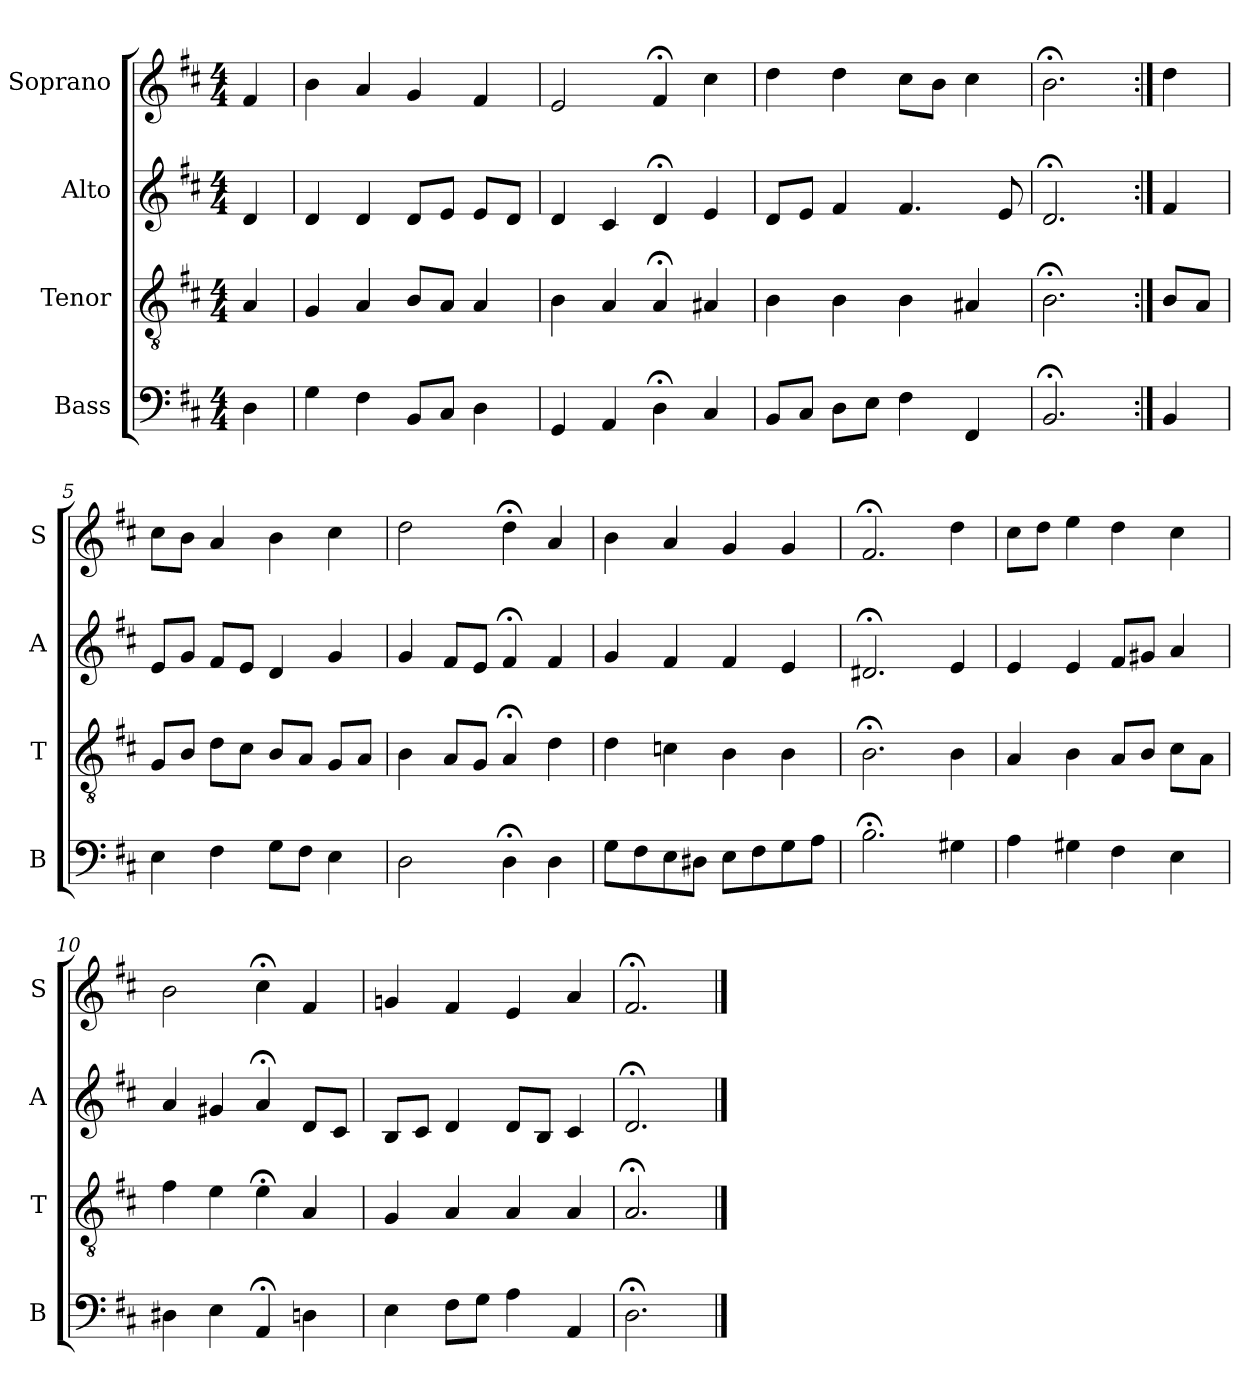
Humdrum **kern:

**kern	**kern	**kern	**kern
*part4	*part3	*part2	*part1
*staff4	*staff3	*staff2	*staff1
*I"Bass	*I"Tenor	*I"Alto	*I"Soprano
*I'B	*I'T	*I'A	*I'S
*clefF4	*clefGv2	*clefG2	*clefG2
*k[f#c#]	*k[f#c#]	*k[f#c#]	*k[f#c#]
*D:	*D:	*D:	*D:
*M4/4	*M4/4	*M4/4	*M4/4
*MM100	*MM100	*MM100	*MM100
=	=	=	=
4D	4A	4d	4f#
=1	=1	=1	=1
4G	4G	4d	4b
4F#	4A	4d	4a
8BBL	8BL	8dL	4g
8C#J	8AJ	8eJ	.
4D	4A	8eL	4f#
.	.	8dJ	.
=2	=2	=2	=2
4GG	4B	4d	2e
4AA	4A	4c#	.
4D;<	4A;<	4d;<	4f#;<
4C#	4A#X	4e	4cc#
=3	=3	=3	=3
8BBL	4B	8dL	4dd
8C#J	.	8eJ	.
8DL	4B	4f#	4dd
8EJ	.	.	.
4F#	4B	4.f#	8cc#L
.	.	.	8bJ
4FF#	4A#X	.	4cc#
.	.	8e	.
=4	=4	=4	=4
2.BB;<	2.B;<	2.d;<	2.b;<
=:|!	=:|!	=:|!	=:|!
4BB	8BL	4f#	4dd
.	8AJ	.	.
=5	=5	=5	=5
4E	8GL	8eL	8cc#L
.	8BJ	8gJ	8bJ
4F#	8dL	8f#L	4a
.	8c#J	8eJ	.
8GL	8BL	4d	4b
8F#J	8AJ	.	.
4E	8GL	4g	4cc#
.	8AJ	.	.
=6	=6	=6	=6
2D	4B	4g	2dd
.	8AL	8f#L	.
.	8GJ	8eJ	.
4D;<	4A;<	4f#;<	4dd;<
4D	4d	4f#	4a
=7	=7	=7	=7
8GL	4d	4g	4b
8F#	.	.	.
8E	4cn	4f#	4a
8D#XJ	.	.	.
8EL	4B	4f#	4g
8F#	.	.	.
8G	4B	4e	4g
8AJ	.	.	.
=8	=8	=8	=8
2.B;<	2.B;<	2.d#X;<	2.f#;<
4G#X	4B	4e	4dd
=9	=9	=9	=9
4A	4A	4e	8cc#L
.	.	.	8ddJ
4G#X	4B	4e	4ee
4F#	8AL	8f#L	4dd
.	8BJ	8g#XJ	.
4E	8c#L	4a	4cc#
.	8AJ	.	.
=10	=10	=10	=10
4D#X	4f#	4a	2b
4E	4e	4g#X	.
4AA;<	4e;<	4a;<	4cc#;<
4Dn	4A	8dL	4f#
.	.	8c#J	.
=11	=11	=11	=11
4E	4G	8BL	4gn
.	.	8c#J	.
8F#L	4A	4d	4f#
8GJ	.	.	.
4A	4A	8dL	4e
.	.	8BJ	.
4AA	4A	4c#	4a
=12	=12	=12	=12
2.D;<	2.A;<	2.d;<	2.f#;<
==	==	==	==
*-	*-	*-	*-
